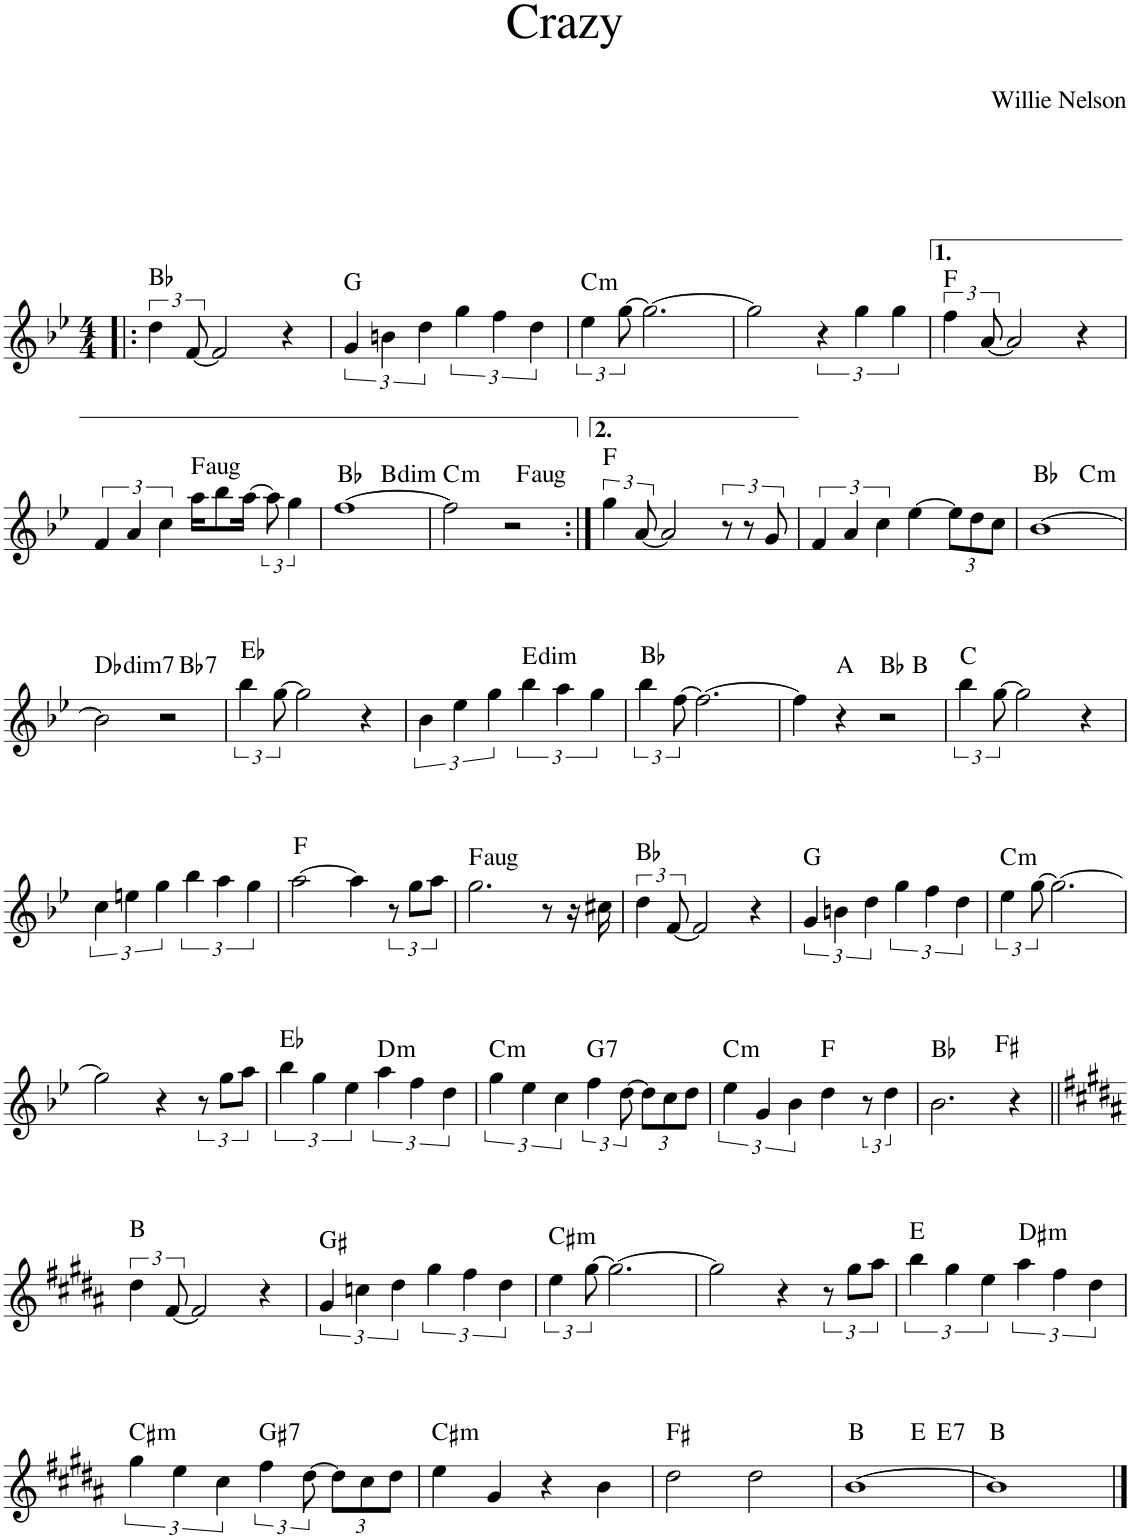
**kern	**harte
*part1	*part1
*staff1	*
*I"Piano	*
*I'Pno.	*
*clefG2	*
*k[b-e-]	*
*M4/4	*
=1!|:	=1!|:
6dd\	Bb:maj
[12f/	.
2f/]	.
4r	.
=2	=2
6g/	G:maj
6bn\	.
6dd\	.
6gg\	.
6ff\	.
6dd\	.
=3	=3
!	!LO:H:kt=m
6ee-\	C:min
[12gg\	.
2.gg\_	.
=4	=4
2gg\]	.
6r	.
6gg\	.
6gg\	.
=5	=5
6ff\	F:maj
[12a/	.
2a/]	.
4r	.
!!LO:LB:g=z
=6	=6
6f/	.
6a/	.
6cc\	.
!	!LO:H:kt=aug
16aa\KL	F:aug
8bb-\	.
[16aa\Jk	.
12aa\]	.
6gg\	.
=7	=7
*^	*
[1ff	4ryy	Bb:maj
!	!	!LO:H:kt=dim
.	2.ryy	B:dim
=8	=8	=8
!	!	!LO:H:kt=m
2ff\]	4ryy	C:min
!	!	!LO:H:kt=aug
.	2.ryy	F:aug
2r	.	.
*v	*v	*
=9:|!	=9:|!
6gg\	F:maj
[12a/	.
2a/]	.
12r	.
12r	.
12g/	.
=10	=10
6f/	.
6a/	.
6cc\	.
[4ee-\	.
*Xbrackettup	*
12ee-\L]	.
12dd\	.
12cc\J	.
=11	=11
*^	*
[1b-	4ryy	Bb:maj
!	!	!LO:H:kt=m
.	2.ryy	C:min
!!LO:LB:g=z	!!
=12	=12	=12
!	!	!LO:H:kt=dim7
2b-\]	4ryy	Db:dim7
!	!	!LO:H:kt=7
.	2.ryy	Bb:7
2r	.	.
*v	*v	*
=13	=13
*brackettup	*
6bb-\	Eb:maj
[12gg\	.
2gg\]	.
4r	.
=14	=14
6b-\	.
6ee-\	.
6gg\	.
!	!LO:H:kt=dim
6bb-\	E:dim
6aa\	.
6gg\	.
=15	=15
6bb-\	Bb:maj
[12ff\	.
2.ff\_	.
=16	=16
*^	*
4ff\]	2.ryy	.
4r	.	A:maj
2r	.	Bb:maj
.	4ryy	B:maj
*v	*v	*
=17	=17
6bb-\	C:maj
[12gg\	.
2gg\]	.
4r	.
!!LO:LB:g=z
=18	=18
6cc\	.
6een\	.
6gg\	.
6bb-\	.
6aa\	.
6gg\	.
=19	=19
[2aa\	F:maj
4aa\]	.
12r	.
12gg\L	.
12aa\J	.
=20	=20
!	!LO:H:kt=aug
2.gg\	F:aug
8r	.
16r	.
16cc#X\	.
=21	=21
6dd\	Bb:maj
[12f/	.
2f/]	.
4r	.
=22	=22
6g/	G:maj
6bn\	.
6dd\	.
6gg\	.
6ff\	.
6dd\	.
=23	=23
!	!LO:H:kt=m
6ee-\	C:min
[12gg\	.
2.gg\_	.
!!LO:LB:g=z
=24	=24
2gg\]	.
4r	.
12r	.
12gg\L	.
12aa\J	.
=25	=25
6bb-\	Eb:maj
6gg\	.
6ee-\	.
!	!LO:H:kt=m
6aa\	D:min
6ff\	.
6dd\	.
=26	=26
!	!LO:H:kt=m
6gg\	C:min
6ee-\	.
6cc\	.
!	!LO:H:kt=7
6ff\	G:7
[12dd\	.
*Xbrackettup	*
12dd\L]	.
12cc\	.
12dd\J	.
=27	=27
*brackettup	*
!	!LO:H:kt=m
6ee-\	C:min
6g/	.
6b-\	.
4dd\	F:maj
12r	.
6dd\	.
=28	=28
*^	*
2.b-\	4ryy	Bb:maj
.	2.ryy	F#:maj
4r	.	.
*v	*v	*
!!LO:LB:g=z
=29||	=29||
*k[f#c#g#d#a#]	*
6dd#\	B:maj
[12f#/	.
2f#/]	.
4r	.
=30	=30
6g#/	G#:maj
6ccn\	.
6dd#\	.
6gg#\	.
6ff#\	.
6dd#\	.
=31	=31
!	!LO:H:kt=m
6ee\	C#:min
[12gg#\	.
2.gg#\_	.
=32	=32
2gg#\]	.
4r	.
12r	.
12gg#\L	.
12aa#\J	.
=33	=33
6bb\	E:maj
6gg#\	.
6ee\	.
!	!LO:H:kt=m
6aa#\	D#:min
6ff#\	.
6dd#\	.
!!LO:LB:g=z
=34	=34
!	!LO:H:kt=m
6gg#\	C#:min
6ee\	.
6cc#\	.
!	!LO:H:kt=7
6ff#\	G#:7
[12dd#\	.
*Xbrackettup	*
12dd#\L]	.
12cc#\	.
12dd#\J	.
=35	=35
!	!LO:H:kt=m
4ee\	C#:min
4g#/	.
4r	.
4b\	.
=36	=36
2dd#\	F#:maj
2dd#\	.
=37	=37
*^	*
*	*^	*
[1b	4ryy	2ryy	B:maj
.	2.ryy	.	E:maj
!	!	!	!LO:H:kt=7
.	.	2ryy	E:7
*v	*v	*v	*
=38	=38
1b]	B:maj
==	==
*-	*-
